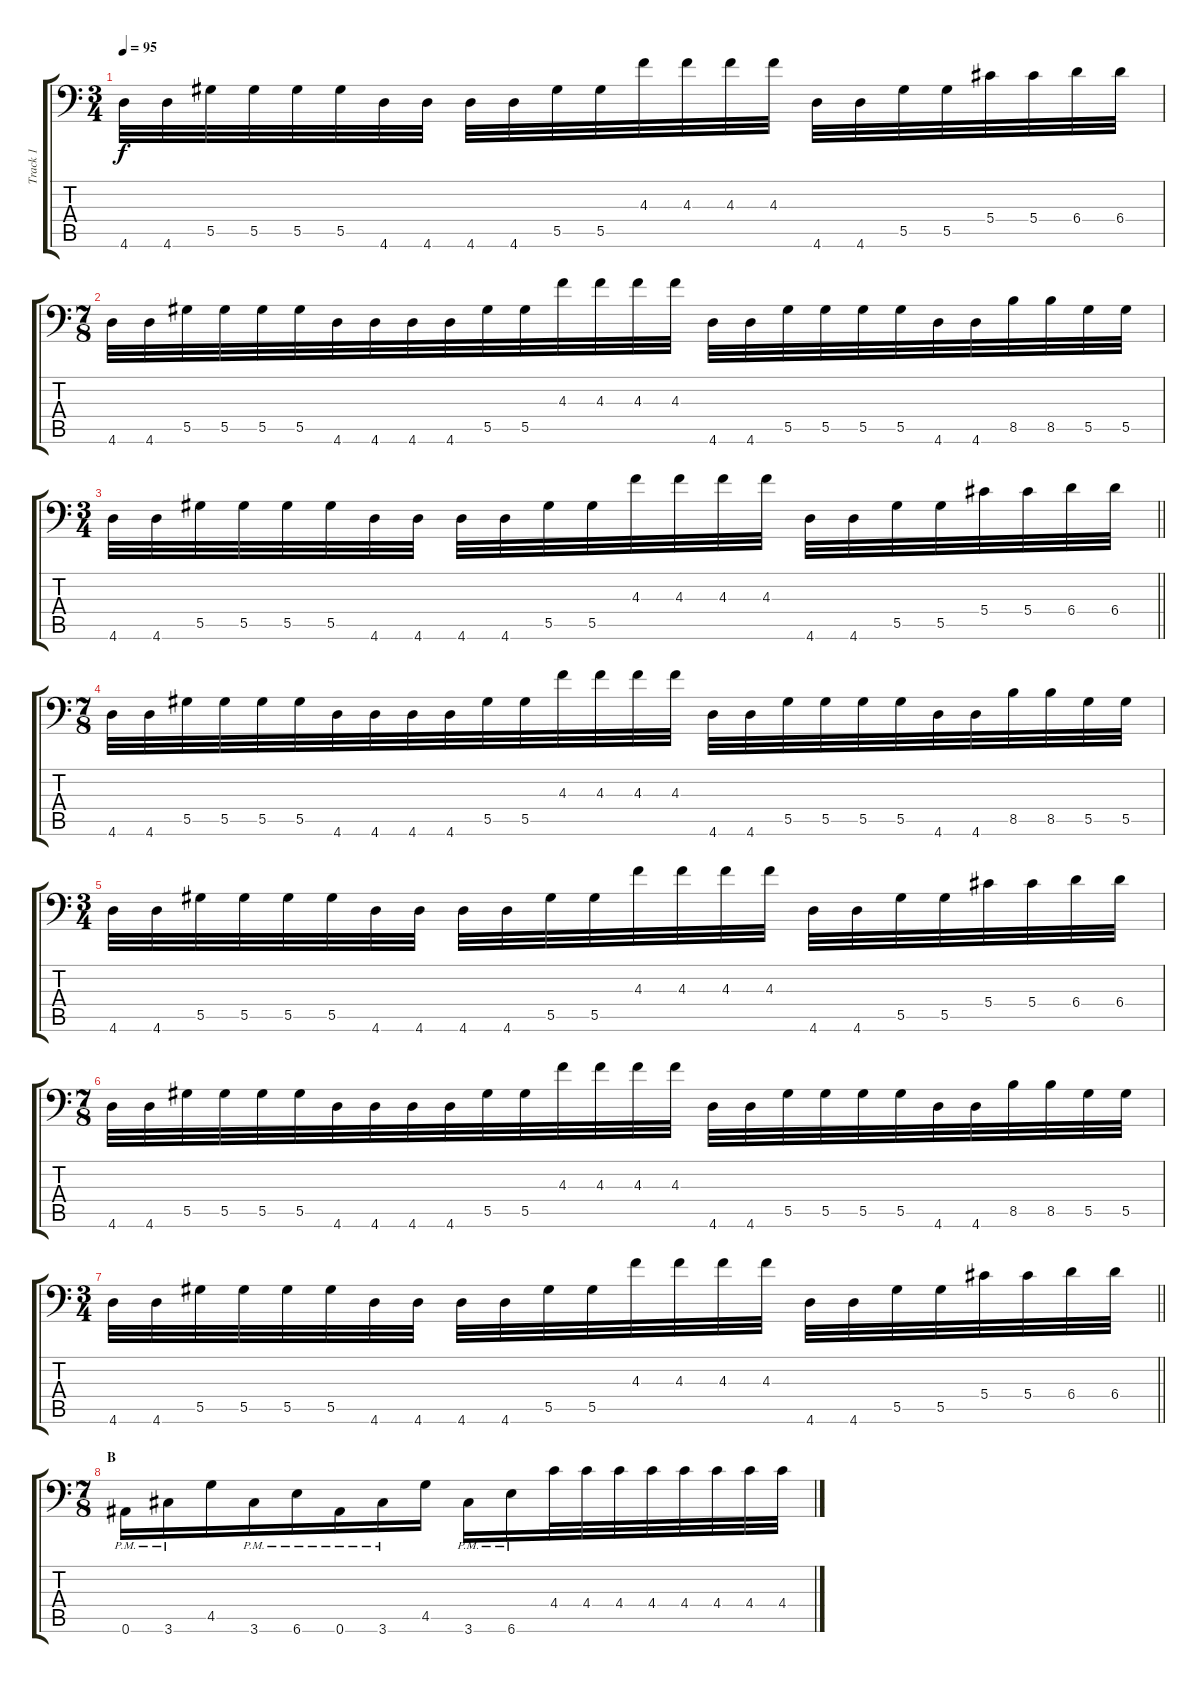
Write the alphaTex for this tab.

\track ("Track 1" "Track 1") {instrument distortionguitar}
\staff {score tabs}
\tuning (Bb3 Gb3 Db3 Ab2 Eb2 Bb1) {hide}
\ts (3 4)
\tempo 95
\clef f4
\ks c
4.6.32{dy f} 4.6.32 5.5.32 5.5.32 5.5.32 5.5.32 4.6.32 4.6.32 4.6.32 4.6.32 5.5.32 5.5.32 4.3.32 4.3.32 4.3.32 4.3.32 4.6.32 4.6.32 5.5.32 5.5.32 5.4.32 5.4.32 6.4.32 6.4.32 |
\ts (7 8)
4.6.32 4.6.32 5.5.32 5.5.32 5.5.32 5.5.32 4.6.32 4.6.32 4.6.32 4.6.32 5.5.32 5.5.32 4.3.32 4.3.32 4.3.32 4.3.32 4.6.32 4.6.32 5.5.32 5.5.32 5.5.32 5.5.32 4.6.32 4.6.32 8.5.32 8.5.32 5.5.32 5.5.32 |
\ts (3 4)
\barLineRight lightlight
4.6.32 4.6.32 5.5.32 5.5.32 5.5.32 5.5.32 4.6.32 4.6.32 4.6.32 4.6.32 5.5.32 5.5.32 4.3.32 4.3.32 4.3.32 4.3.32 4.6.32 4.6.32 5.5.32 5.5.32 5.4.32 5.4.32 6.4.32 6.4.32 |
\ts (7 8)
4.6.32 4.6.32 5.5.32 5.5.32 5.5.32 5.5.32 4.6.32 4.6.32 4.6.32 4.6.32 5.5.32 5.5.32 4.3.32 4.3.32 4.3.32 4.3.32 4.6.32 4.6.32 5.5.32 5.5.32 5.5.32 5.5.32 4.6.32 4.6.32 8.5.32 8.5.32 5.5.32 5.5.32 |
\ts (3 4)
4.6.32 4.6.32 5.5.32 5.5.32 5.5.32 5.5.32 4.6.32 4.6.32 4.6.32 4.6.32 5.5.32 5.5.32 4.3.32 4.3.32 4.3.32 4.3.32 4.6.32 4.6.32 5.5.32 5.5.32 5.4.32 5.4.32 6.4.32 6.4.32 |
\ts (7 8)
4.6.32 4.6.32 5.5.32 5.5.32 5.5.32 5.5.32 4.6.32 4.6.32 4.6.32 4.6.32 5.5.32 5.5.32 4.3.32 4.3.32 4.3.32 4.3.32 4.6.32 4.6.32 5.5.32 5.5.32 5.5.32 5.5.32 4.6.32 4.6.32 8.5.32 8.5.32 5.5.32 5.5.32 |
\ts (3 4)
\barLineRight lightlight
4.6.32 4.6.32 5.5.32 5.5.32 5.5.32 5.5.32 4.6.32 4.6.32 4.6.32 4.6.32 5.5.32 5.5.32 4.3.32 4.3.32 4.3.32 4.3.32 4.6.32 4.6.32 5.5.32 5.5.32 5.4.32 5.4.32 6.4.32 6.4.32 |
\ts (7 8)
\section ("" "B")
0.6{pm}.16 3.6{pm}.16 4.5.16 3.6{pm}.16 6.6{pm}.16 0.6{pm}.16 3.6{pm}.16 4.5.16 3.6{pm}.16 6.6{pm}.16 4.4.32 4.4.32 4.4.32 4.4.32 4.4.32 4.4.32 4.4.32 4.4.32
